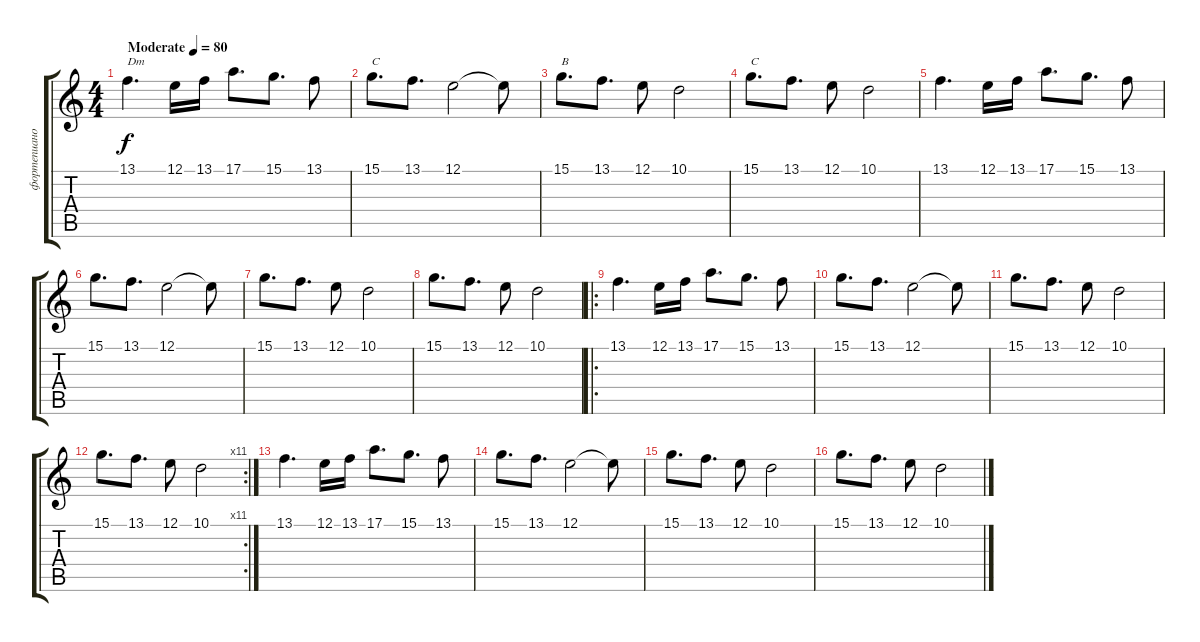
\track ("фортепиано правая рука " "фортепиано") {instrument brightacousticpiano}
\staff {score tabs}
\tuning (E4 B3 G3 D3 A2 E2) {hide}
\ts (4 4)
\tempo (80 "Moderate")
\clef g2
\ks c
13.1.4{d txt "Dm" dy f instrument brightacousticpiano} 12.1.16 13.1.16 17.1.8{d} 15.1.8{d} 13.1.8 |
15.1.8{d txt "C"} 13.1.8{d} 12.1.2 12.1{t}.8 |
15.1.8{d txt "B"} 13.1.8{d} 12.1.8 10.1.2 |
15.1.8{d txt "C"} 13.1.8{d} 12.1.8 10.1.2 |
13.1.4{d} 12.1.16 13.1.16 17.1.8{d} 15.1.8{d} 13.1.8 |
15.1.8{d} 13.1.8{d} 12.1.2 12.1{t}.8 |
15.1.8{d} 13.1.8{d} 12.1.8 10.1.2 |
15.1.8{d} 13.1.8{d} 12.1.8 10.1.2 |
\ro
13.1.4{d} 12.1.16 13.1.16 17.1.8{d} 15.1.8{d} 13.1.8 |
15.1.8{d} 13.1.8{d} 12.1.2 12.1{t}.8 |
15.1.8{d} 13.1.8{d} 12.1.8 10.1.2 |
\rc 11
15.1.8{d} 13.1.8{d} 12.1.8 10.1.2 |
13.1.4{d} 12.1.16 13.1.16 17.1.8{d} 15.1.8{d} 13.1.8 |
15.1.8{d} 13.1.8{d} 12.1.2 12.1{t}.8 |
15.1.8{d} 13.1.8{d} 12.1.8 10.1.2 |
15.1.8{d} 13.1.8{d} 12.1.8 10.1.2
